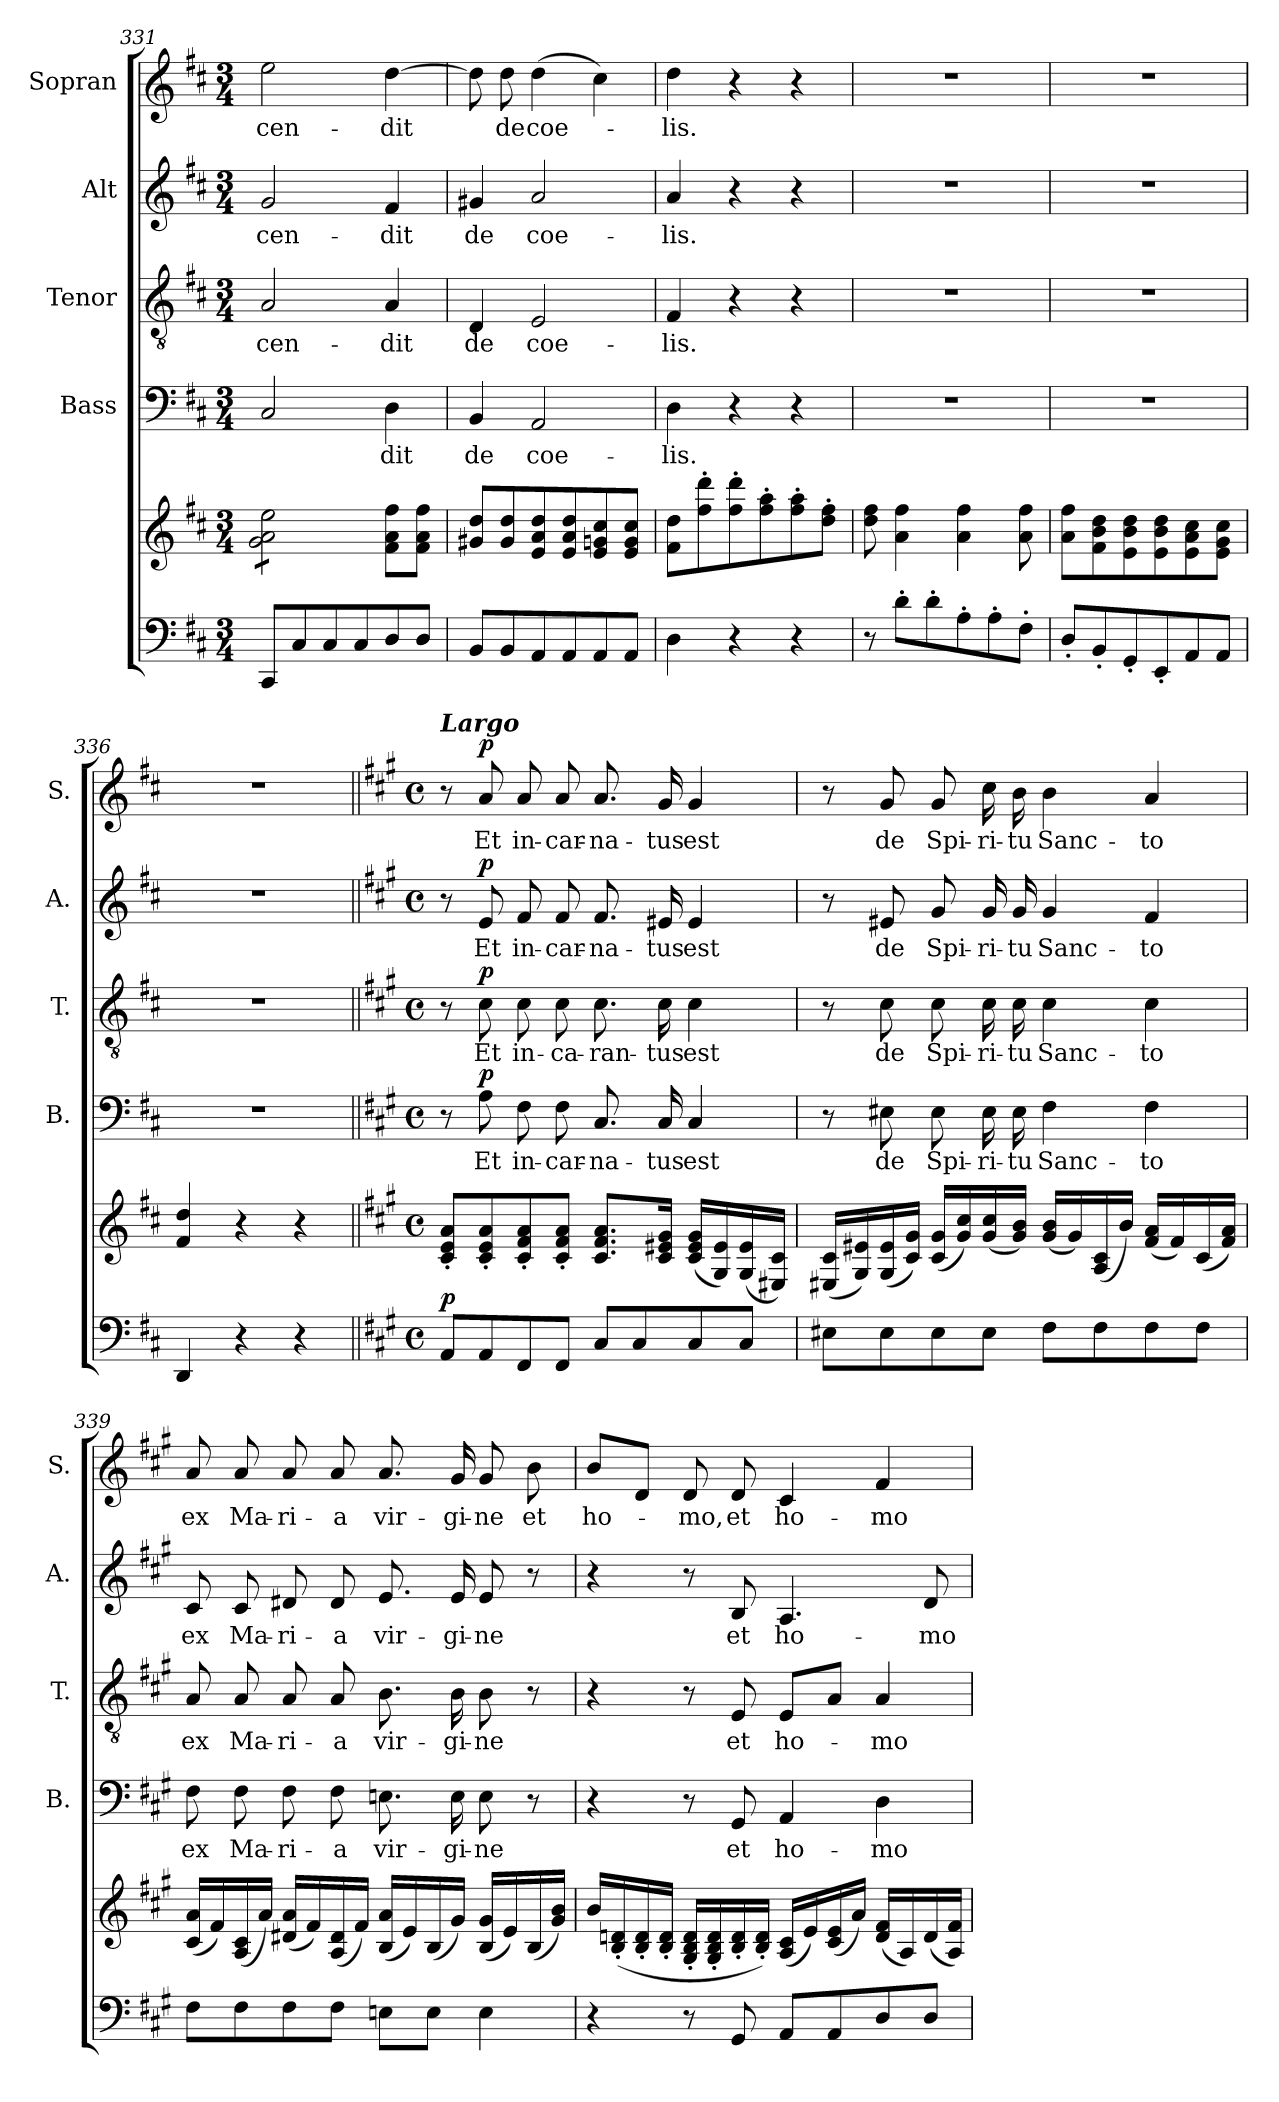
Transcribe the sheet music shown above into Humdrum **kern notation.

**kern	**kern	**dynam	**kern	**text	**dynam	**kern	**text	**dynam	**kern	**text	**dynam	**kern	**text	**dynam
*part5	*part5	*part5	*part4	*part4	*part4	*part3	*part3	*part3	*part2	*part2	*part2	*part1	*part1	*part1
*staff6	*staff5	*staff5/6	*staff4	*staff4	*staff4	*staff3	*staff3	*staff3	*staff2	*staff2	*staff2	*staff1	*staff1	*staff1
*	*	*	*I"Bass	*	*	*I"Tenor	*	*	*I"Alt	*	*	*I"Sopran	*	*
*	*	*	*I'B.	*	*	*I'T.	*	*	*I'A.	*	*	*I'S.	*	*
*clefF4	*clefG2	*	*clefF4	*	*	*clefGv2	*	*	*clefG2	*	*	*clefG2	*	*
*k[f#c#]	*k[f#c#]	*	*k[f#c#]	*	*	*k[f#c#]	*	*	*k[f#c#]	*	*	*k[f#c#]	*	*
*D:	*D:	*	*D:	*	*	*D:	*	*	*D:	*	*	*D:	*	*
*M3/4	*M3/4	*	*M3/4	*	*	*M3/4	*	*	*M3/4	*	*	*M3/4	*	*
=331	=331	=331	=331	=331	=331	=331	=331	=331	=331	=331	=331	=331	=331	=331
!	!	!	!	!	!	!	!LO:LY:b	!	!	!LO:LY:b	!	!	!LO:LY:b	!
*	*tremolo	*	*	*	*	*	*	*	*	*	*	*	*	*
8CC#/L	8g\ 8a\ 8ee\L	.	2C#/	.	.	2A/	-cen-	.	2g/	-cen-	.	2ee\	-cen-	.
8C#/	8g\ 8a\ 8ee\	.	.	.	.	.	.	.	.	.	.	.	.	.
8C#/	8g\ 8a\ 8ee\	.	.	.	.	.	.	.	.	.	.	.	.	.
8C#/	8g\ 8a\ 8ee\J	.	.	.	.	.	.	.	.	.	.	.	.	.
*	*Xtremolo	*	*	*	*	*	*	*	*	*	*	*	*	*
!	!	!	!	!LO:LY:b	!	!	!LO:LY:b	!	!	!LO:LY:b	!	!	!LO:LY:b	!
8D/	8f#\ 8a\ 8ff#\L	.	4D\	-dit	.	4A/	-dit	.	4f#/	-dit	.	[4dd\	-dit	.
8D/J	8f#\ 8a\ 8ff#\J	.	.	.	.	.	.	.	.	.	.	.	.	.
=332	=332	=332	=332	=332	=332	=332	=332	=332	=332	=332	=332	=332	=332	=332
!	!	!	!	!LO:LY:b	!	!	!LO:LY:b	!	!	!LO:LY:b	!	!	!	!
8BB/L	8g#X/ 8dd/L	.	4BB/	de	.	4D/	de	.	4g#X/	de	.	8dd\]	.	.
!	!	!	!	!	!	!	!	!	!	!	!	!	!LO:LY:b	!
8BB/	8g#/ 8dd/	.	.	.	.	.	.	.	.	.	.	8dd\	de	.
!	!	!	!	!LO:LY:b	!	!	!LO:LY:b	!	!	!LO:LY:b	!	!	!LO:LY:b	!
8AA/	8e/ 8a/ 8dd/	.	2AA/	coe-	.	2E/	coe-	.	2a/	coe-	.	(>4dd\	coe-	.
8AA/	8e/ 8a/ 8dd/	.	.	.	.	.	.	.	.	.	.	.	.	.
8AA/	8e/ 8gn/ 8cc#/	.	.	.	.	.	.	.	.	.	.	4cc#\)	.	.
8AA/J	8e/ 8g/ 8cc#/J	.	.	.	.	.	.	.	.	.	.	.	.	.
!!LO:PB:g=z
=333	=333	=333	=333	=333	=333	=333	=333	=333	=333	=333	=333	=333	=333	=333
!	!	!	!	!LO:LY:b	!	!	!LO:LY:b	!	!	!LO:LY:b	!	!	!LO:LY:b	!
4D\	8f#\ 8dd\L	.	4D\	-lis.	.	4F#/	-lis.	.	4a/	-lis.	.	4dd\	-lis.	.
.	8ff#\'> 8ddd\'>	.	.	.	.	.	.	.	.	.	.	.	.	.
4r	8ff#\'> 8ddd\'>	.	4r	.	.	4r	.	.	4r	.	.	4r	.	.
.	8ff#\'> 8aa\'>	.	.	.	.	.	.	.	.	.	.	.	.	.
4r	8ff#\'> 8aa\'>	.	4r	.	.	4r	.	.	4r	.	.	4r	.	.
.	8dd\'> 8ff#\'>J	.	.	.	.	.	.	.	.	.	.	.	.	.
=334	=334	=334	=334	=334	=334	=334	=334	=334	=334	=334	=334	=334	=334	=334
8r	8dd\ 8ff#\	.	2.r	.	.	2.r	.	.	2.r	.	.	2.r	.	.
8d'>\L	4a\ 4ff#\	.	.	.	.	.	.	.	.	.	.	.	.	.
8d'>\	.	.	.	.	.	.	.	.	.	.	.	.	.	.
8A'>\	4a\ 4ff#\	.	.	.	.	.	.	.	.	.	.	.	.	.
8A'>\	.	.	.	.	.	.	.	.	.	.	.	.	.	.
8F#'>\J	8a\ 8ff#\	.	.	.	.	.	.	.	.	.	.	.	.	.
=335	=335	=335	=335	=335	=335	=335	=335	=335	=335	=335	=335	=335	=335	=335
8D'</L	8a\ 8ff#\L	.	2.r	.	.	2.r	.	.	2.r	.	.	2.r	.	.
8BB'</	8f#\ 8b\ 8dd\	.	.	.	.	.	.	.	.	.	.	.	.	.
8GG'</	8e\ 8b\ 8dd\	.	.	.	.	.	.	.	.	.	.	.	.	.
8EE'</	8e\ 8b\ 8dd\	.	.	.	.	.	.	.	.	.	.	.	.	.
8AA/	8e\ 8a\ 8cc#\	.	.	.	.	.	.	.	.	.	.	.	.	.
8AA/J	8e\ 8g\ 8cc#\J	.	.	.	.	.	.	.	.	.	.	.	.	.
=336	=336	=336	=336	=336	=336	=336	=336	=336	=336	=336	=336	=336	=336	=336
4DD/	4f#/ 4dd/	.	2.r	.	.	2.r	.	.	2.r	.	.	2.r	.	.
4r	4r	.	.	.	.	.	.	.	.	.	.	.	.	.
4r	4r	.	.	.	.	.	.	.	.	.	.	.	.	.
=337||	=337||	=337||	=337||	=337||	=337||	=337||	=337||	=337||	=337||	=337||	=337||	=337||	=337||	=337||
*k[f#c#g#]	*k[f#c#g#]	*	*k[f#c#g#]	*	*	*k[f#c#g#]	*	*	*k[f#c#g#]	*	*	*k[f#c#g#]	*	*
*A:	*A:	*	*A:	*	*	*A:	*	*	*A:	*	*	*A:	*	*
*M4/4	*M4/4	*	*M4/4	*	*	*M4/4	*	*	*M4/4	*	*	*M4/4	*	*
*met(c)	*met(c)	*	*met(c)	*	*	*met(c)	*	*	*met(c)	*	*	*met(c)	*	*
!	!	!	!	!	!	!	!	!	!	!	!	!LO:TX:a:Bi:t=Largo	!	!
!	!	!LO:DY:a=2	!	!	!	!	!	!	!	!	!	!	!	!
8AA/L	8c#/'< 8e/'< 8a/'<L	p	8r	.	.	8r	.	.	8r	.	.	8r	.	.
!	!	!	!	!LO:LY:b	!LO:DY:a	!	!LO:LY:b	!LO:DY:a	!	!LO:LY:b	!LO:DY:a	!	!LO:LY:b	!LO:DY:a
8AA/	8c#/'< 8e/'< 8a/'<	.	8A\	Et	p	8c#\	Et	p	8e/	Et	p	8a/	Et	p
!	!	!	!	!LO:LY:b	!	!	!LO:LY:b	!	!	!LO:LY:b	!	!	!LO:LY:b	!
8FF#/	8c#/'< 8f#/'< 8a/'<	.	8F#\	in-	.	8c#\	in-	.	8f#/	in-	.	8a/	in-	.
!	!	!	!	!LO:LY:b	!	!	!LO:LY:b	!	!	!LO:LY:b	!	!	!LO:LY:b	!
8FF#/J	8c#/'< 8f#/'< 8a/'<J	.	8F#\	-car-	.	8c#\	-ca-	.	8f#/	-car-	.	8a/	-car-	.
!	!	!	!	!LO:LY:b	!	!	!LO:LY:b	!	!	!LO:LY:b	!	!	!LO:LY:b	!
8C#/L	8.c#/ 8.f#/ 8.a/L	.	8.C#/	-na-	.	8.c#\	-ran-	.	8.f#/	-na-	.	8.a/	-na-	.
8C#/	.	.	.	.	.	.	.	.	.	.	.	.	.	.
!	!	!	!	!LO:LY:b	!	!	!LO:LY:b	!	!	!LO:LY:b	!	!	!LO:LY:b	!
.	16c#/ 16e#X/ 16g#/Jk	.	16C#/	-tus	.	16c#\	-tus	.	16e#X/	-tus	.	16g#/	-tus	.
!	!	!	!	!LO:LY:b	!	!	!LO:LY:b	!	!	!LO:LY:b	!	!	!LO:LY:b	!
8C#/	(<16c#/ 16e#/ 16g#/LL	.	4C#/	est	.	4c#\	est	.	4e#/	est	.	4g#/	est	.
.	16G#/ 16e#/)	.	.	.	.	.	.	.	.	.	.	.	.	.
8C#/J	(<16G#/ 16e#/	.	.	.	.	.	.	.	.	.	.	.	.	.
.	16E#X/ 16c#/JJ)	.	.	.	.	.	.	.	.	.	.	.	.	.
!!LO:LB:g=z
=338	=338	=338	=338	=338	=338	=338	=338	=338	=338	=338	=338	=338	=338	=338
8E#X\L	(<16E#X/ 16c#/LL	.	8r	.	.	8r	.	.	8r	.	.	8r	.	.
.	16G#/ 16e#X/)	.	.	.	.	.	.	.	.	.	.	.	.	.
!	!	!	!	!LO:LY:b	!	!	!LO:LY:b	!	!	!LO:LY:b	!	!	!LO:LY:b	!
8E#\	(<16G#/ 16e#/	.	8E#X\	de	.	8c#\	de	.	8e#X/	de	.	8g#/	de	.
.	16c#/ 16g#/JJ)	.	.	.	.	.	.	.	.	.	.	.	.	.
!	!	!	!	!LO:LY:b	!	!	!LO:LY:b	!	!	!LO:LY:b	!	!	!LO:LY:b	!
8E#\	(<16c#/ 16g#/LL	.	8E#\	Spi-	.	8c#\	Spi-	.	8g#/	Spi-	.	8g#/	Spi-	.
.	16g#/ 16cc#/)	.	.	.	.	.	.	.	.	.	.	.	.	.
!	!	!	!	!LO:LY:b	!	!	!LO:LY:b	!	!	!LO:LY:b	!	!	!LO:LY:b	!
8E#\J	(<16g#/ 16cc#/	.	16E#\	-ri-	.	16c#\	-ri-	.	16g#/	-ri-	.	16cc#\	-ri-	.
!	!	!	!	!LO:LY:b	!	!	!LO:LY:b	!	!	!LO:LY:b	!	!	!LO:LY:b	!
.	16g#/ 16b/JJ)	.	16E#\	-tu	.	16c#\	-tu	.	16g#/	-tu	.	16b\	-tu	.
!	!	!	!	!LO:LY:b	!	!	!LO:LY:b	!	!	!LO:LY:b	!	!	!LO:LY:b	!
8F#\L	(<16g#/ 16b/LL	.	4F#\	Sanc-	.	4c#\	Sanc-	.	4g#/	Sanc-	.	4b\	Sanc-	.
.	16g#/)	.	.	.	.	.	.	.	.	.	.	.	.	.
8F#\	(<16A/ 16c#/	.	.	.	.	.	.	.	.	.	.	.	.	.
.	16b/JJ)	.	.	.	.	.	.	.	.	.	.	.	.	.
!	!	!	!	!LO:LY:b	!	!	!LO:LY:b	!	!	!LO:LY:b	!	!	!LO:LY:b	!
8F#\	(<16f#/ 16a/LL	.	4F#\	-to	.	4c#\	-to	.	4f#/	-to	.	4a/	-to	.
.	16f#/)	.	.	.	.	.	.	.	.	.	.	.	.	.
8F#\J	(<16c#/	.	.	.	.	.	.	.	.	.	.	.	.	.
.	16f#/ 16a/JJ)	.	.	.	.	.	.	.	.	.	.	.	.	.
=339	=339	=339	=339	=339	=339	=339	=339	=339	=339	=339	=339	=339	=339	=339
!	!	!	!	!LO:LY:b	!	!	!LO:LY:b	!	!	!LO:LY:b	!	!	!LO:LY:b	!
8F#\L	(<16c#/ 16a/LL	.	8F#\	ex	.	8A/	ex	.	8c#/	ex	.	8a/	ex	.
.	16f#/)	.	.	.	.	.	.	.	.	.	.	.	.	.
!	!	!	!	!LO:LY:b	!	!	!LO:LY:b	!	!	!LO:LY:b	!	!	!LO:LY:b	!
8F#\	(<16A/ 16c#/	.	8F#\	Ma-	.	8A/	Ma-	.	8c#/	Ma-	.	8a/	Ma-	.
.	16a/JJ)	.	.	.	.	.	.	.	.	.	.	.	.	.
!	!	!	!	!LO:LY:b	!	!	!LO:LY:b	!	!	!LO:LY:b	!	!	!LO:LY:b	!
8F#\	(<16d#X/ 16a/LL	.	8F#\	-ri-	.	8A/	-ri-	.	8d#X/	-ri-	.	8a/	-ri-	.
.	16f#/)	.	.	.	.	.	.	.	.	.	.	.	.	.
!	!	!	!	!LO:LY:b	!	!	!LO:LY:b	!	!	!LO:LY:b	!	!	!LO:LY:b	!
8F#\J	(<16A/ 16d#/	.	8F#\	-a	.	8A/	-a	.	8d#/	-a	.	8a/	-a	.
.	16f#/JJ)	.	.	.	.	.	.	.	.	.	.	.	.	.
!	!	!	!	!LO:LY:b	!	!	!LO:LY:b	!	!	!LO:LY:b	!	!	!LO:LY:b	!
8En\L	(<16B/ 16a/LL	.	8.En\	vir-	.	8.B\	vir-	.	8.e/	vir-	.	8.a/	vir-	.
.	16e/)	.	.	.	.	.	.	.	.	.	.	.	.	.
8E\J	(<16B/	.	.	.	.	.	.	.	.	.	.	.	.	.
!	!	!	!	!LO:LY:b	!	!	!LO:LY:b	!	!	!LO:LY:b	!	!	!LO:LY:b	!
.	16g#/JJ)	.	16E\	-gi-	.	16B\	-gi-	.	16e/	-gi-	.	16g#/	-gi-	.
!	!	!	!	!LO:LY:b	!	!	!LO:LY:b	!	!	!LO:LY:b	!	!	!LO:LY:b	!
4E\	(<16B/ 16g#/LL	.	8E\	-ne	.	8B\	-ne	.	8e/	-ne	.	8g#/	-ne	.
.	16e/)	.	.	.	.	.	.	.	.	.	.	.	.	.
!	!	!	!	!	!	!	!	!	!	!	!	!	!LO:LY:b	!
.	(<16B/	.	8r	.	.	8r	.	.	8r	.	.	8b\	et	.
.	16g#/ 16b/JJ)	.	.	.	.	.	.	.	.	.	.	.	.	.
!!LO:PB:g=z
=340	=340	=340	=340	=340	=340	=340	=340	=340	=340	=340	=340	=340	=340	=340
!	!	!	!	!	!	!	!	!	!	!	!	!	!LO:LY:b	!
4r	16b/LL	.	4r	.	.	4r	.	.	4r	.	.	8b/L	ho-	.
.	(<16B/'< 16dn/'<	.	.	.	.	.	.	.	.	.	.	.	.	.
.	16B/'< 16d/'<	.	.	.	.	.	.	.	.	.	.	8d/J	.	.
.	16B/'< 16d/'<JJ	.	.	.	.	.	.	.	.	.	.	.	.	.
!	!	!	!	!	!	!	!	!	!	!	!	!	!LO:LY:b	!
8r	16G#/'< 16B/'< 16d/'<LL	.	8r	.	.	8r	.	.	8r	.	.	8d/	-mo,	.
.	16G#/'< 16B/'< 16d/'<	.	.	.	.	.	.	.	.	.	.	.	.	.
!	!	!	!	!LO:LY:b	!	!	!LO:LY:b	!	!	!LO:LY:b	!	!	!LO:LY:b	!
8GG#/	16B/'< 16d/'<	.	8GG#/	et	.	8E/	et	.	8B/	et	.	8d/	et	.
.	16B/'< 16d/'<JJ)	.	.	.	.	.	.	.	.	.	.	.	.	.
!	!	!	!	!LO:LY:b	!	!	!LO:LY:b	!	!	!LO:LY:b	!	!	!LO:LY:b	!
8AA/L	(<16A/ 16c#/LL	.	4AA/	ho-	.	8E/L	ho-	.	4.A/	ho-	.	4c#/	ho-	.
.	16e/)	.	.	.	.	.	.	.	.	.	.	.	.	.
8AA/	(<16c#/ 16e/	.	.	.	.	8A/J	.	.	.	.	.	.	.	.
.	16a/JJ)	.	.	.	.	.	.	.	.	.	.	.	.	.
!	!	!	!	!LO:LY:b	!	!	!LO:LY:b	!	!	!	!	!	!LO:LY:b	!
8D/	(<16d/ 16f#/LL	.	4D\	-mo	.	4A/	-mo	.	.	.	.	4f#/	-mo	.
.	16A/)	.	.	.	.	.	.	.	.	.	.	.	.	.
!	!	!	!	!	!	!	!	!	!	!LO:LY:b	!	!	!	!
8D/J	(<16d/	.	.	.	.	.	.	.	8d/	-mo	.	.	.	.
.	16A/ 16f#/JJ)	.	.	.	.	.	.	.	.	.	.	.	.	.
=	=	=	=	=	=	=	=	=	=	=	=	=	=	=
*-	*-	*-	*-	*-	*-	*-	*-	*-	*-	*-	*-	*-	*-	*-
